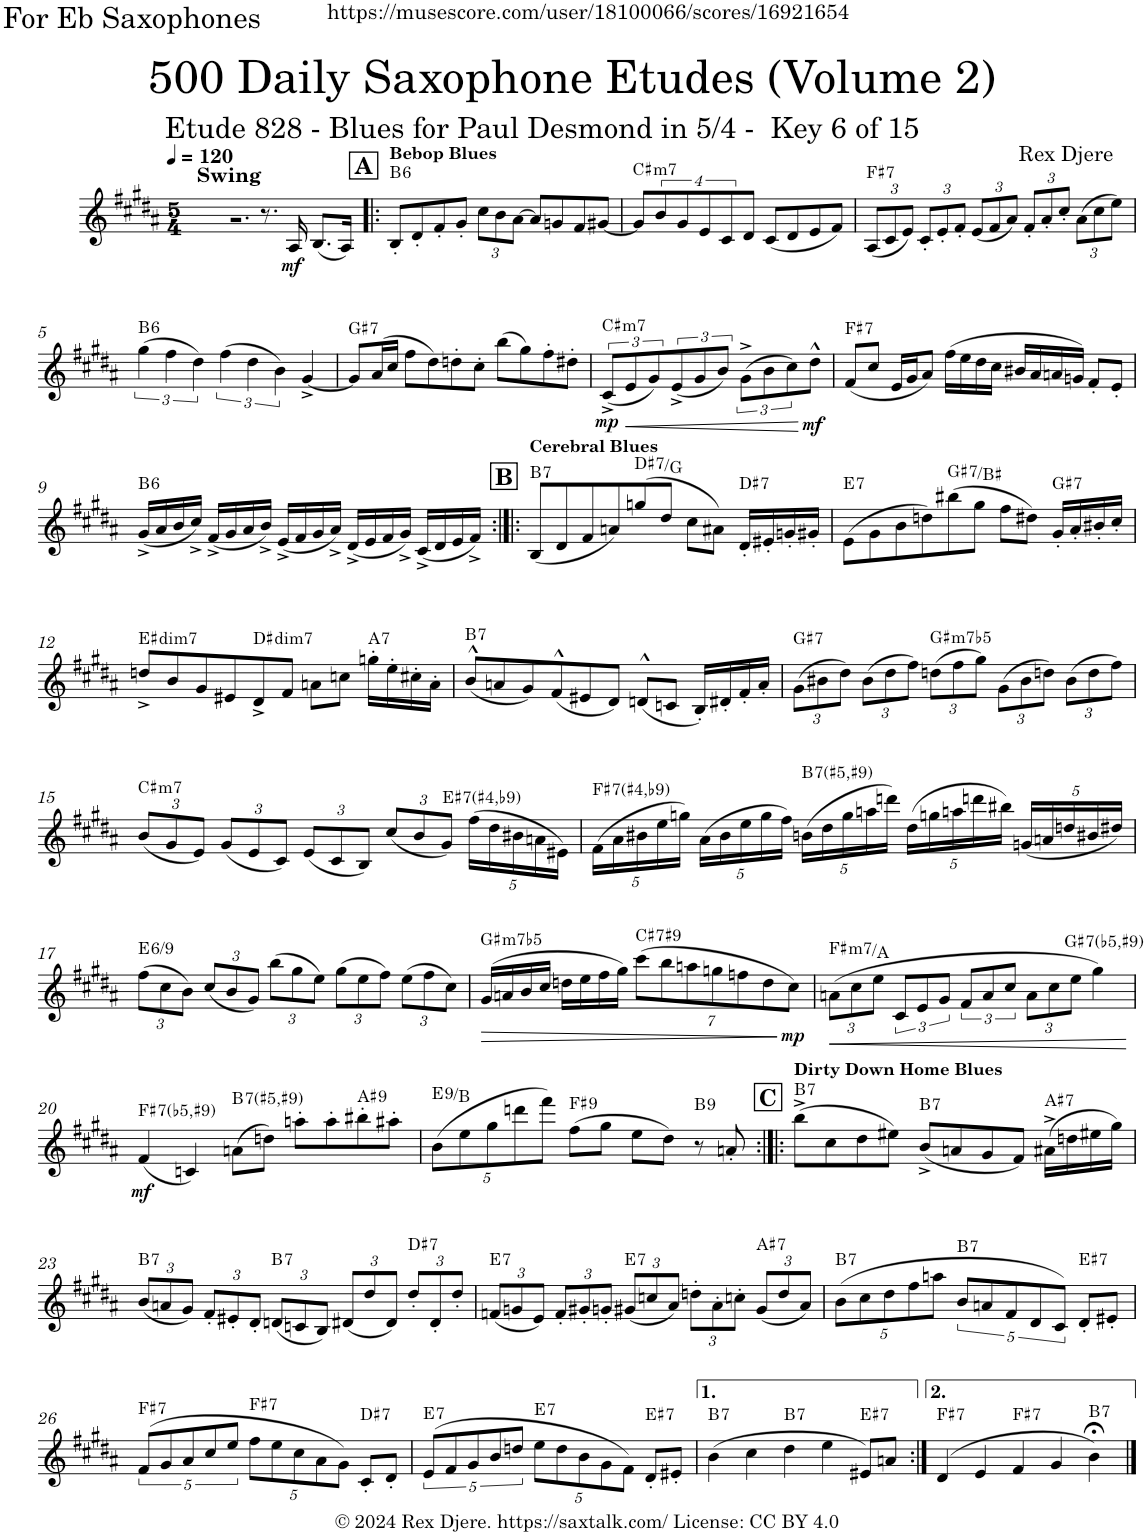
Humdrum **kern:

**kern	**dynam	**harte
*part1	*part1	*part1
*staff1	*staff1	*
*I"Alto Saxophone	*	*
*I'A. Sax.	*	*
*clefG2	*	*
*Trd5c9	*	*
*k[f#c#g#d#a#]	*	*
*M5/4	*	*
*MM120	*	*
=1	=1	=1
!LO:TX:a:B:t=Swing	!	!
2.rg	.	.
8.r	.	.
!	!LO:DY:b	!
16A#/	mf	.
(8.B/L	.	.
16A#/Jk)	.	.
!!LO:REH:place=s1:a:B:cj:fs=14:t=A
=2!|:	=2!|:	=2!|:
!LO:TX:a:B:t=Bebop Blues	!	!LO:H:kt=6
8B'/L	.	B:maj6
8d#'/	.	.
8f#'/	.	.
8g#'/J	.	.
*Xbrackettup	*	*
12cc#\L	.	.
12b\	.	.
[12a#\J	.	.
8a#/L]	.	.
8gn/	.	.
8f#/	.	.
[8g#X/J	.	.
=3	=3	=3
!	!	!LO:H:kt=m7
8g#/L]	.	C#:min7
8b/	.	.
8g#/	.	.
8e/	.	.
8c#/	.	.
8d#/J	.	.
(8c#/L	.	.
8d#/	.	.
8e/	.	.
8f#/J)	.	.
=4	=4	=4
!	!	!LO:H:kt=7
(12A#/L	.	F#:7
12c#/	.	.
12e/J)	.	.
12c#'/L	.	.
12e'/	.	.
12f#'/J	.	.
(12e/L	.	.
12f#/	.	.
12a#/J)	.	.
12f#'/L	.	.
12a#'/	.	.
12cc#'/J	.	.
(12a#\L	.	.
12cc#\	.	.
12ee\J)	.	.
!!LO:LB:g=z
=5	=5	=5
*brackettup	*	*
!	!	!LO:H:kt=6
(6gg#\	.	B:maj6
6ff#\	.	.
6dd#\)	.	.
(6ff#\	.	.
6dd#\	.	.
6b\)	.	.
[4g#^/	.	.
=6	=6	=6
!	!	!LO:H:kt=7
8g#/L]	.	G#:7
(16a#/L	.	.
16cc#/JJ	.	.
8ff#\L	.	.
8dd#\)	.	.
8ddn'\	.	.
8cc#'\J	.	.
(8bb\L	.	.
8gg#\)	.	.
8ff#'\	.	.
8dd#X'\J	.	.
=7	=7	=7
!	!LO:DY:b	!LO:H:kt=m7
(8c#^/L	mp	C#:min7
!	!LO:HP:b	!
8e/	<	.
8g#/)	.	.
(8e^/	.	.
8g#/	.	.
8b/J)	.	.
(8g#^\L	.	.
8b\	.	.
8cc#\)	.	.
!	!LO:DY:n=1:b	!
8dd#^^\J	[ mf	.
=8	=8	=8
!	!	!LO:H:kt=7
(8f#/L	.	F#:7
8cc#/J	.	.
16e/LL	.	.
16g#/J	.	.
8a#/J)	.	.
(16ff#\LL	.	.
16ee\	.	.
16dd#\	.	.
16cc#\JJ	.	.
16b#X/LL	.	.
16a#/	.	.
16an/	.	.
16gn/JJ)	.	.
8f#'/L	.	.
8e'/J	.	.
!!LO:LB:g=z
=9	=9	=9
!	!	!LO:H:kt=6
(16g#^/LL	.	B:maj6
16a#/	.	.
16b/	.	.
16cc#^/JJ)	.	.
(16f#^/LL	.	.
16g#/	.	.
16a#/	.	.
16b^/JJ)	.	.
(16e^/LL	.	.
16f#/	.	.
16g#/	.	.
16a#^/JJ)	.	.
(16d#^/LL	.	.
16e/	.	.
16f#/	.	.
16g#^/JJ)	.	.
(16c#^/LL	.	.
16d#/	.	.
16e/	.	.
16f#^/JJ)	.	.
!!LO:REH:place=s1:a:B:cj:fs=14:t=B
=10:|!|:	=10:|!|:	=10:|!|:
!LO:TX:a:B:t=Cerebral Blues	!	!LO:H:kt=7
(8B/L	.	B:7
8d#/	.	.
8f#/	.	.
8an/)	.	.
!	!	!LO:H:kt=7
(8ggn/	.	D#:7/b4
8dd#/J	.	.
8cc#\L	.	.
8a#X\J)	.	.
!	!	!LO:H:kt=7
16d#'/LL	.	D#:7
16e#X'/	.	.
16gn'/	.	.
16g#X'/JJ	.	.
=11	=11	=11
!	!	!LO:H:kt=7
(8e\L	.	E:7
8g#\	.	.
8b\	.	.
8ddn\)	.	.
!	!	!LO:H:kt=7
(8bb#X\	.	G#:7/3
8gg#\J	.	.
8ff#\L	.	.
8dd#X\J)	.	.
!	!	!LO:H:kt=7
16g#'/LL	.	G#:7
16a#'/	.	.
16b#X'/	.	.
16cc#'/JJ	.	.
!!LO:LB:g=z
=12	=12	=12
*k[f#c#g#d#a#]	*	*
!	!	!LO:H:kt=dim7
8ddn^/L	.	E#:dim7
8b/	.	.
8g#/	.	.
8e#X/	.	.
!	!	!LO:H:kt=dim7
8d#^/	.	D#:dim7
8f#/J	.	.
8an\L	.	.
8ccn\J	.	.
!	!	!LO:H:kt=7
16ggn'\LL	.	A:7
16ee'\	.	.
16cc#X'\	.	.
16a'\JJ	.	.
=13	=13	=13
!	!	!LO:H:kt=7
(8b^^/L	.	B:7
8an/	.	.
8g#/)	.	.
(8f#^^/	.	.
8e#X/	.	.
8d#/J)	.	.
(8dn^^/L	.	.
8cn/J	.	.
16B'/LL)	.	.
16d#X'/	.	.
16f#'/	.	.
16a'/JJ	.	.
=14	=14	=14
*Xbrackettup	*	*
!	!	!LO:H:kt=7
(12g#\L	.	G#:7
12b#X\	.	.
12dd#\J)	.	.
(12b#\L	.	.
12dd#\	.	.
12ff#\J)	.	.
!	!	!LO:H:kt=m7b5
(12ddn\L	.	G#:hdim7
12ff#\	.	.
12gg#\J)	.	.
(12g#\L	.	.
12b#\	.	.
12ddn\J)	.	.
(12b#\L	.	.
12dd\	.	.
12ff#\J)	.	.
!!LO:LB:g=z
=15	=15	=15
!	!	!LO:H:kt=m7
(12b/L	.	C#:min7
12g#/	.	.
12e/J)	.	.
(12g#/L	.	.
12e/	.	.
12c#/J)	.	.
(12e/L	.	.
12c#/	.	.
12B/J)	.	.
(12cc#/L	.	.
12b/	.	.
12g#/J)	.	.
!	!	!LO:H:kt=7
(20ff#\LL	.	E#:7(#4,b9)
20dd#\	.	.
20b#X\	.	.
20an\	.	.
20e#X\JJ)	.	.
=16	=16	=16
!	!	!LO:H:kt=7
(20f#\LL	.	F#:7(#4,b9)
20a#\	.	.
20b#X\	.	.
20ee\	.	.
20ggn\JJ)	.	.
(20a#\LL	.	.
20b#\	.	.
20ee\	.	.
20gg\	.	.
20ff#\JJ)	.	.
!	!	!LO:H:kt=7
(20bn\LL	.	B:(3,#5,b7,#9)
20dd#\	.	.
20gg\	.	.
20aan\	.	.
20dddn\JJ)	.	.
(20dd#\LL	.	.
20ggn\	.	.
20aan\	.	.
20dddn\	.	.
20bb#X\JJ)	.	.
(20gn/LL	.	.
20an/	.	.
20ddn/	.	.
20b#X/	.	.
20dd#X/JJ)	.	.
!!LO:LB:g=z
=17	=17	=17
!	!	!LO:H:kt=/6
(12ff#\L	.	E:maj6(9)
12cc#\	.	.
12b\J)	.	.
(12cc#/L	.	.
12b/	.	.
12g#/J)	.	.
(12bb\L	.	.
12gg#\	.	.
12ee\J)	.	.
(12gg#\L	.	.
12ee\	.	.
12ff#\J)	.	.
(12ee\L	.	.
12ff#\	.	.
12cc#\J)	.	.
=18	=18	=18
!	!LO:HP:b	!LO:H:kt=m7b5
(16g#/LL	>	G#:hdim7
16an/	.	.
16b/	.	.
16cc#/JJ	.	.
16ddn\LL	.	.
16ee\	.	.
16ff#\	.	.
16gg#\JJ)	.	.
!	!	!LO:H:kt=7
(28%3ccc#\L	.	C#:7(#9)
28%3bb\	.	.
28%3aan\	.	.
28%3ggn\	.	.
28%3ffn\	.	.
28%3dd\	.	.
!	!LO:DY:n=1:b	!
28%3cc#\J)	] mp	.
=19	=19	=19
!	!LO:HP:b	!LO:H:kt=m7
(12an\L	<	F#:min7/b3
12cc#\	.	.
12ee\J	.	.
*brackettup	*	*
12c#/L	.	.
12e/	.	.
12g#/J	.	.
12f#/L	.	.
12a/	.	.
12cc#/J	.	.
*Xbrackettup	*	*
12a\L	.	.
12cc#\	.	.
12ee\J	.	.
!	!	!LO:H:kt=7
4gg#\)	.	G#:(3,b5,b7,#9)
.	[	.
!!LO:LB:g=z
=20	=20	=20
*k[f#c#g#d#a#]	*	*
!	!LO:DY:b	!LO:H:kt=7
(4f#/	mf	F#:(3,b5,b7,#9)
4cn/)	.	.
!	!	!LO:H:kt=7
(8an\L	.	B:(3,#5,b7,#9)
8ddn\J)	.	.
8aan'\L	.	.
8aa'\	.	.
!	!	!LO:H:kt=9
8bb#X'\	.	A#:9
8aa#X'\J	.	.
=21	=21	=21
!	!	!LO:H:kt=9
(10b\L	.	E:9/5
10ee\	.	.
10gg#\	.	.
10dddn\	.	.
10fff#\J)	.	.
!	!	!LO:H:kt=9
(8ff#\L	.	F#:9
8gg#\J	.	.
8ee\L	.	.
8dd#\J)	.	.
!	!	!LO:H:kt=9
8r	.	B:9
8an'/	.	.
!!LO:REH:place=s1:a:B:cj:fs=14:t=C
=22:|!|:	=22:|!|:	=22:|!|:
!LO:TX:a:B:t=Dirty Down Home Blues	!	!LO:H:kt=7
(8bb^\L	.	B:7
8cc#\	.	.
8dd#\	.	.
8ee#X\J)	.	.
!	!	!LO:H:kt=7
(8b^/L	.	B:7
8an/	.	.
8g#/	.	.
8f#/J)	.	.
!	!	!LO:H:kt=7
(16a#X^\LL	.	A#:7
16ddn\	.	.
16ee#X\	.	.
16gg#\JJ)	.	.
!!LO:LB:g=z
=23	=23	=23
!	!	!LO:H:kt=7
(12b/L	.	B:7
12an/	.	.
12g#/J)	.	.
12f#'/L	.	.
12e#X'/	.	.
12d#'/J	.	.
!	!	!LO:H:kt=7
(12dn/L	.	B:7
12cn/	.	.
12B/J)	.	.
(12d#X/L	.	.
12dd#/	.	.
12d#/J)	.	.
!	!	!LO:H:kt=7
12dd#'/L	.	D#:7
12d#'/	.	.
12dd#'/J	.	.
=24	=24	=24
!	!	!LO:H:kt=7
(12fn/L	.	E:7
12gn/	.	.
12e/J)	.	.
12f'/L	.	.
12g#X'/	.	.
12gn'/J	.	.
!	!	!LO:H:kt=7
(12g#X/L	.	E:7
12ccn/	.	.
12a#/J)	.	.
12ddn'\L	.	.
12a#'\	.	.
12ccn'\J	.	.
!	!	!LO:H:kt=7
(12g#/L	.	A#:7
12dd/	.	.
12a#/J)	.	.
=25	=25	=25
!	!	!LO:H:kt=7
(10b\L	.	B:7
10cc#\	.	.
10dd#\	.	.
10ff#\	.	.
10aan\J	.	.
*brackettup	*	*
!	!	!LO:H:kt=7
10b/L	.	B:7
10an/	.	.
10f#/	.	.
10d#/	.	.
10c#/J)	.	.
!	!	!LO:H:kt=7
8d#'/L	.	E#:7
8e#X'/J	.	.
!!LO:LB:g=z
=26	=26	=26
!	!	!LO:H:kt=7
(10f#/L	.	F#:7
10g#/	.	.
10a#/	.	.
10cc#/	.	.
10ee/J	.	.
*Xbrackettup	*	*
!	!	!LO:H:kt=7
10ff#\L	.	F#:7
10ee\	.	.
10cc#\	.	.
10a#\	.	.
10g#\J)	.	.
!	!	!LO:H:kt=7
8c#'/L	.	D#:7
8d#'/J	.	.
=27	=27	=27
*brackettup	*	*
!	!	!LO:H:kt=7
(10e/L	.	E:7
10f#/	.	.
10g#/	.	.
10b/	.	.
10ddn/J	.	.
*Xbrackettup	*	*
!	!	!LO:H:kt=7
10ee\L	.	E:7
10dd\	.	.
10b\	.	.
10g#\	.	.
10f#\J)	.	.
!	!	!LO:H:kt=7
8d#'/L	.	E#:7
8e#X'/J	.	.
=28	=28	=28
!	!	!LO:H:kt=7
(4b\	.	B:7
4cc#\	.	.
!	!	!LO:H:kt=7
4dd#\	.	B:7
4ee\	.	.
!	!	!LO:H:kt=7
8e#X/L)	.	E#:7
8an/J	.	.
=29:|!	=29:|!	=29:|!
!	!	!LO:H:kt=7
(4d#/	.	F#:7
4e/	.	.
!	!	!LO:H:kt=7
4f#/	.	F#:7
4g#/	.	.
!	!	!LO:H:kt=7
4b;<\)	.	B:7
==	==	==
*-	*-	*-
